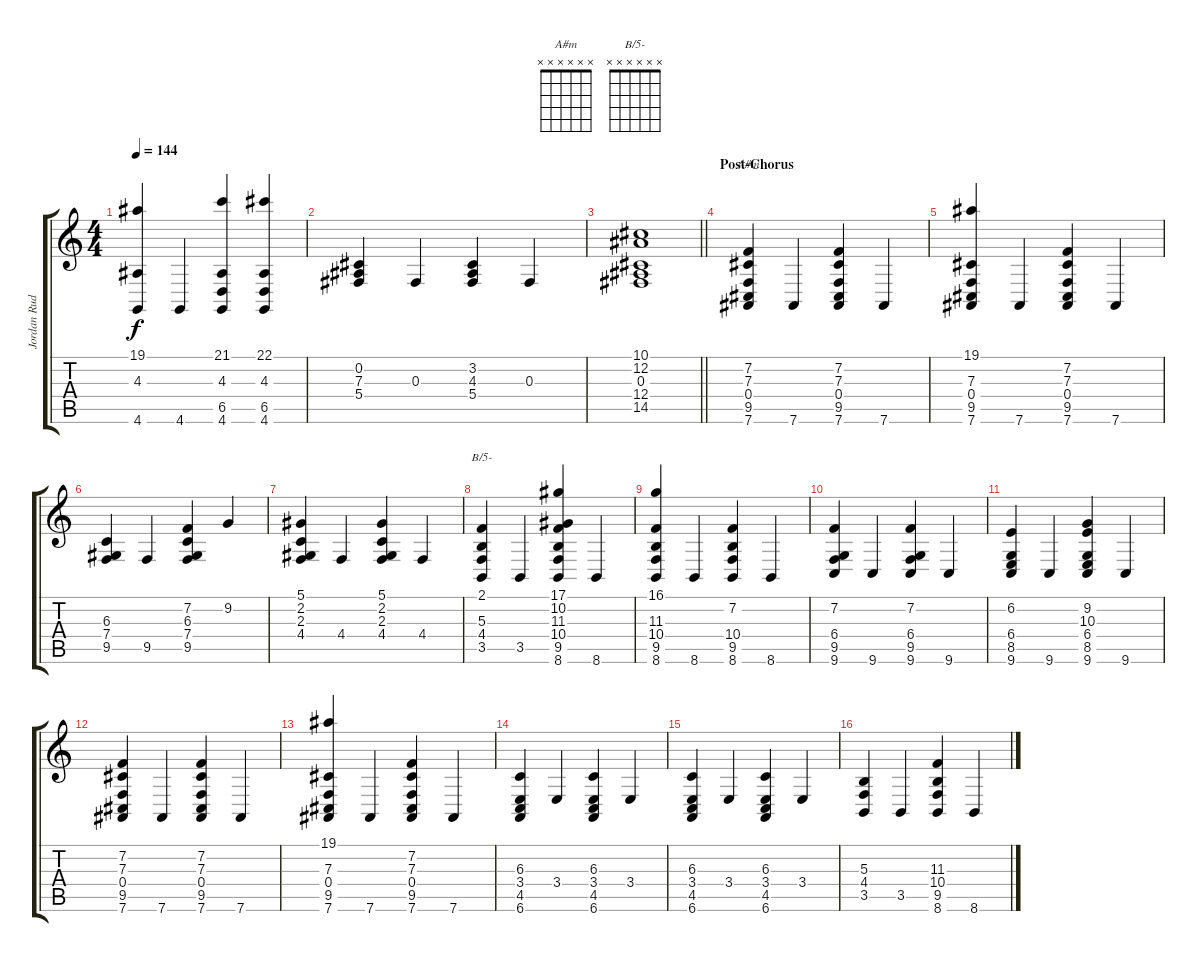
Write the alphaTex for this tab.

\track ("Jordan Rudess" "Jordan Rud") {instrument lead2sawtooth}
\staff {score tabs}
\tuning (Eb4 Bb3 Gb3 Db3 Ab2 Eb2) {hide}
\chord ("A#m" x x x x x x)
\chord ("B/5-" x x x x x x)
\ts (4 4)
\tempo 144
\clef g2
\ks c
(19.1 4.3 4.6).4{dy f} 4.6.4 (21.1 4.3 6.5 4.6).4 (22.1 4.3 6.5 4.6).4 |
(0.2 7.3 5.4).4 0.3.4 (3.2 4.3 5.4).4 0.3.4 |
\barLineRight lightlight
(10.1 12.2 0.3 12.4 14.5).1 |
\section ("" "Post-Chorus")
(7.2 7.3 0.4 9.5 7.6).4{ch "A#m"} 7.6.4 (7.2 7.3 0.4 9.5 7.6).4 7.6.4 |
(19.1 7.3 0.4 9.5 7.6).4 7.6.4 (7.2 7.3 0.4 9.5 7.6).4 7.6.4 |
(6.3 7.4 9.5).4 9.5.4 (7.2 6.3 7.4 9.5).4 9.2.4 |
(5.1 2.2 2.3 4.4).4 4.4.4 (5.1 2.2 2.3 4.4).4 4.4.4 |
(2.1 5.3 4.4 3.5).4{ch "B/5-"} 3.5.4 (17.1 10.2 11.3 10.4 9.5 8.6).4 8.6.4 |
(16.1 11.3 10.4 9.5 8.6).4 8.6.4 (7.2 10.4 9.5 8.6).4 8.6.4 |
(7.2 6.4 9.5 9.6).4 9.6.4 (7.2 6.4 9.5 9.6).4 9.6.4 |
(6.2 6.4 8.5 9.6).4 9.6.4 (9.2 10.3 6.4 8.5 9.6).4 9.6.4 |
(7.2 7.3 0.4 9.5 7.6).4 7.6.4 (7.2 7.3 0.4 9.5 7.6).4 7.6.4 |
(19.1 7.3 0.4 9.5 7.6).4 7.6.4 (7.2 7.3 0.4 9.5 7.6).4 7.6.4 |
(6.3 3.4 4.5 6.6).4 3.4.4 (6.3 3.4 4.5 6.6).4 3.4.4 |
(6.3 3.4 4.5 6.6).4 3.4.4 (6.3 3.4 4.5 6.6).4 3.4.4 |
(5.3 4.4 3.5).4 3.5.4 (11.3 10.4 9.5 8.6).4 8.6.4
